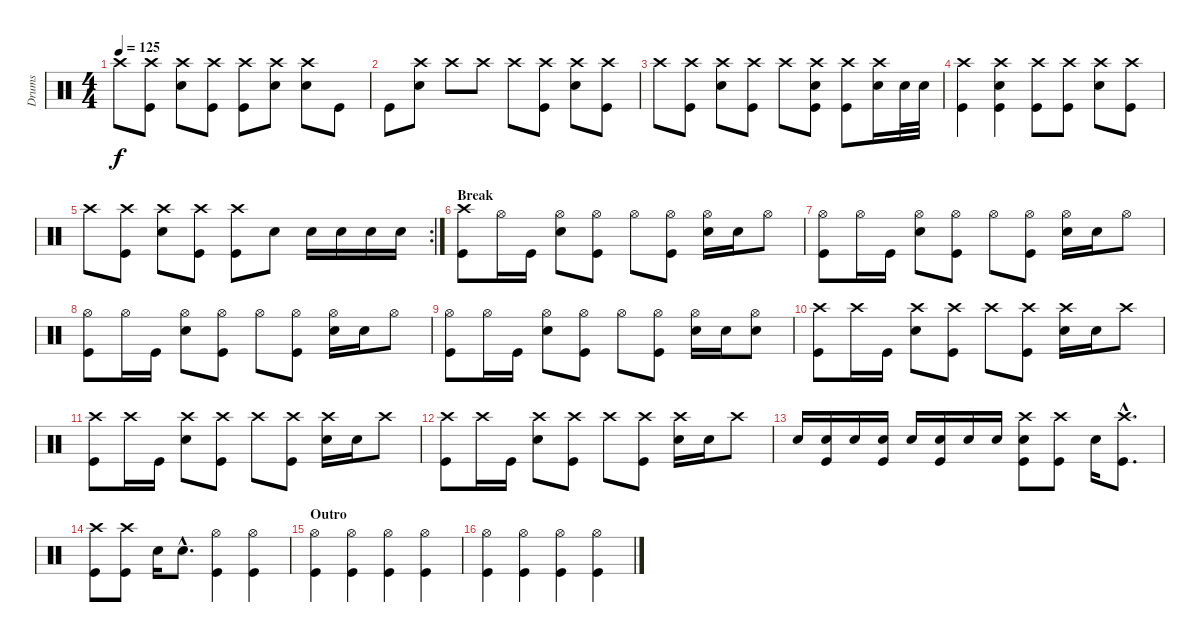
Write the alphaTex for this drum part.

\track ("Drums" "Drums") {instrument percussion}
\staff {score}
\articulation defaults
\ts (4 4)
\tempo 125
\clef neutral
\ks c "Crash high (hit)".8{dy f}
("Crash high (hit)" "Kick (hit)").8 ("Crash high (hit)" "Snare (hit) 2").8 ("Crash high (hit)" "Kick (hit)").8 ("Crash high (hit)" "Kick (hit)").8 ("Crash high (hit)" "Snare (hit) 2").8 ("Crash high (hit)" "Snare (hit) 2").8 "Kick (hit)".8 |
"Kick (hit)".8 ("Crash high (hit)" "Snare (hit) 2").8 "Crash high (hit)".8 "Crash high (hit)".8 "Crash high (hit)".8 ("Crash high (hit)" "Kick (hit)").8 ("Crash high (hit)" "Snare (hit) 2").8 ("Crash high (hit)" "Kick (hit)").8 |
"Crash high (hit)".8 ("Crash high (hit)" "Kick (hit)").8 ("Crash high (hit)" "Snare (hit) 2").8 ("Crash high (hit)" "Kick (hit)").8 "Crash high (hit)".8 ("Crash high (hit)" "Snare (hit) 2" "Kick (hit)").8 ("Crash high (hit)" "Kick (hit)").8 ("Crash high (hit)" "Snare (hit) 2").16 "Snare (hit) 2".32 "Snare (hit) 2".32 |
("Crash high (hit)" "Kick (hit)").4 ("Crash high (hit)" "Snare (hit) 2" "Kick (hit)").4 ("Crash high (hit)" "Kick (hit)").8 ("Crash high (hit)" "Kick (hit)").8 ("Crash high (hit)" "Snare (hit) 2").8 ("Crash high (hit)" "Kick (hit)").8 |
\rc 2 "Crash high (hit)".8
("Crash high (hit)" "Kick (hit)").8 ("Crash high (hit)" "Snare (hit) 2").8 ("Crash high (hit)" "Kick (hit)").8 ("Crash high (hit)" "Kick (hit)").8 "Snare (hit) 2".8 "Snare (hit) 2".16 "Snare (hit) 2".16 "Snare (hit) 2".16 "Snare (hit) 2".16 |
\section ("" "Break")
("Crash high (hit)" "Kick (hit)").8 "Hi-Hat (open)".16 "Kick (hit)".16 ("Hi-Hat (open)" "Snare (hit) 2").8 ("Hi-Hat (open)" "Kick (hit)").8 "Hi-Hat (open)".8 ("Hi-Hat (open)" "Kick (hit)").8 ("Hi-Hat (open)" "Snare (hit) 2").16 "Snare (hit) 2".16 "Hi-Hat (open)".8 |
("Hi-Hat (open)" "Kick (hit)").8 "Hi-Hat (open)".16 "Kick (hit)".16 ("Hi-Hat (open)" "Snare (hit) 2").8 ("Hi-Hat (open)" "Kick (hit)").8 "Hi-Hat (open)".8 ("Hi-Hat (open)" "Kick (hit)").8 ("Hi-Hat (open)" "Snare (hit) 2").16 "Snare (hit) 2".16 "Hi-Hat (open)".8 |
("Hi-Hat (open)" "Kick (hit)").8 "Hi-Hat (open)".16 "Kick (hit)".16 ("Hi-Hat (open)" "Snare (hit) 2").8 ("Hi-Hat (open)" "Kick (hit)").8 "Hi-Hat (open)".8 ("Hi-Hat (open)" "Kick (hit)").8 ("Hi-Hat (open)" "Snare (hit) 2").16 "Snare (hit) 2".16 "Hi-Hat (open)".8 |
("Hi-Hat (open)" "Kick (hit)").8 "Hi-Hat (open)".16 "Kick (hit)".16 ("Hi-Hat (open)" "Snare (hit) 2").8 ("Hi-Hat (open)" "Kick (hit)").8 "Hi-Hat (open)".8 ("Hi-Hat (open)" "Kick (hit)").8 ("Hi-Hat (open)" "Snare (hit) 2").16 "Snare (hit) 2".16 ("Hi-Hat (open)" "Snare (hit) 2").8 |
("Crash high (hit)" "Kick (hit)").8 "Crash high (hit)".16 "Kick (hit)".16 ("Crash high (hit)" "Snare (hit) 2").8 ("Crash high (hit)" "Kick (hit)").8 "Crash high (hit)".8 ("Crash high (hit)" "Kick (hit)").8 ("Crash high (hit)" "Snare (hit) 2").16 "Snare (hit) 2".16 "Crash high (hit)".8 |
("Crash high (hit)" "Kick (hit)").8 "Crash high (hit)".16 "Kick (hit)".16 ("Crash high (hit)" "Snare (hit) 2").8 ("Crash high (hit)" "Kick (hit)").8 "Crash high (hit)".8 ("Crash high (hit)" "Kick (hit)").8 ("Crash high (hit)" "Snare (hit) 2").16 "Snare (hit) 2".16 "Crash high (hit)".8 |
("Crash high (hit)" "Kick (hit)").8 "Crash high (hit)".16 "Kick (hit)".16 ("Crash high (hit)" "Snare (hit) 2").8 ("Crash high (hit)" "Kick (hit)").8 "Crash high (hit)".8 ("Crash high (hit)" "Kick (hit)").8 ("Crash high (hit)" "Snare (hit) 2").16 "Snare (hit) 2".16 "Crash high (hit)".8 |
"Snare (hit) 2".16 ("Snare (hit) 2" "Kick (hit)").16 "Snare (hit) 2".16 ("Snare (hit) 2" "Kick (hit)").16 "Snare (hit) 2".16 ("Snare (hit) 2" "Kick (hit)").16 "Snare (hit) 2".16 "Snare (hit) 2".16 ("Crash high (hit)" "Snare (hit) 2" "Kick (hit)").8 ("Crash high (hit)" "Kick (hit)").8 "Snare (hit) 2".16 ("Crash high (hit)"{hac} "Kick (hit)"{hac}).8{d} |
("Crash high (hit)" "Kick (hit)").8 ("Crash high (hit)" "Kick (hit)").8 "Snare (hit) 2".16 "Snare (hit) 2"{hac}.8{d} ("Hi-Hat (open)" "Kick (hit)").4{volume 5} ("Hi-Hat (open)" "Kick (hit)").4{volume 8} |
\section ("" "Outro")
("Hi-Hat (open)" "Kick (hit)").4 ("Hi-Hat (open)" "Kick (hit)").4 ("Hi-Hat (open)" "Kick (hit)").4 ("Hi-Hat (open)" "Kick (hit)").4 |
("Hi-Hat (open)" "Kick (hit)").4 ("Hi-Hat (open)" "Kick (hit)").4 ("Hi-Hat (open)" "Kick (hit)").4 ("Hi-Hat (open)" "Kick (hit)").4
